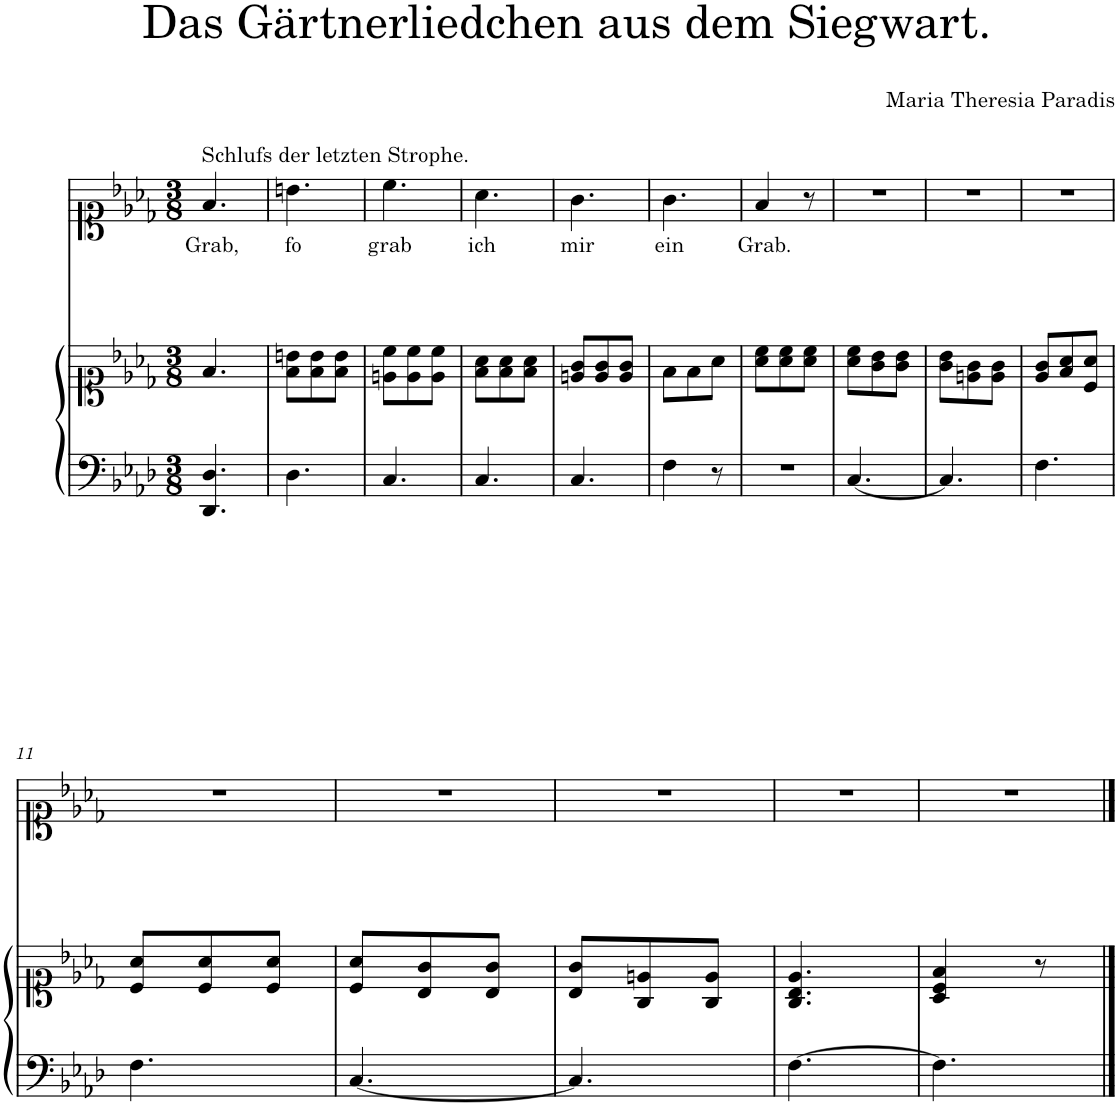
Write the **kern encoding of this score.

**kern	**kern	**kern	**text
*part2	*part2	*part1	*part1
*staff3	*staff2	*staff1	*staff1
*I"Piano	*	*I"Voice	*
*I'Pno.	*	*I'Vo.	*
*clefF4	*clefC1	*clefC1	*
*k[b-e-a-d-]	*k[b-e-a-d-]	*k[b-e-a-d-]	*
*M3/8	*M3/8	*M3/8	*
=1	=1	=1	=1
!	!	!LO:TX:a:t=Schlufs der letzten Strophe.	!
!	!	!	!LO:LY:b
4.DD-/ 4.D-/	4.f/	4.f/	Grab,
=2	=2	=2	=2
!	!	!	!LO:LY:b
4.D-\	8f\ 8bn\L	4.bn\	fo
.	8f\ 8b\	.	.
.	8f\ 8b\J	.	.
=3	=3	=3	=3
!	!	!	!LO:LY:b
4.C/	8en\ 8cc\L	4.cc\	grab
.	8e\ 8cc\	.	.
.	8e\ 8cc\J	.	.
=4	=4	=4	=4
!	!	!	!LO:LY:b
4.C/	8f\ 8a-\L	4.a-\	ich
.	8f\ 8a-\	.	.
.	8f\ 8a-\J	.	.
=5	=5	=5	=5
!	!	!	!LO:LY:b
4.C/	8en/ 8g/L	4.g\	mir
.	8e/ 8g/	.	.
.	8e/ 8g/J	.	.
=6	=6	=6	=6
!	!	!	!LO:LY:b
4F\	8f\L	4.g\	ein
.	8f\	.	.
8r	8a-\J	.	.
=7	=7	=7	=7
!	!	!	!LO:LY:b
4.r	8a-\ 8cc\L	4f/	Grab.
.	8a-\ 8cc\	.	.
.	8a-\ 8cc\J	8r	.
=8	=8	=8	=8
[4.C/	8a-\ 8cc\L	4.r	.
.	8g\ 8b-\	.	.
.	8g\ 8b-\J	.	.
=9	=9	=9	=9
4.C/]	8g\ 8b-\L	4.r	.
.	8en\ 8g\	.	.
.	8e\ 8g\J	.	.
=10	=10	=10	=10
4.F\	8e-/ 8g/L	4.r	.
.	8f/ 8a-/	.	.
.	8c/ 8a-/J	.	.
!!LO:LB:g=z
=11	=11	=11	=11
4.F\	8c/ 8a-/L	4.r	.
.	8c/ 8a-/	.	.
.	8c/ 8a-/J	.	.
=12	=12	=12	=12
[4.C/	8c/ 8a-/L	4.r	.
.	8B-/ 8g/	.	.
.	8B-/ 8g/J	.	.
=13	=13	=13	=13
4.C/]	8B-/ 8g/L	4.r	.
.	8G/ 8en/	.	.
.	8G/ 8e/J	.	.
=14	=14	=14	=14
[4.F\	4.G/ 4.B-/ 4.e-/	4.r	.
=15	=15	=15	=15
4.F\]	4A-/ 4c/ 4f/	4.r	.
.	8r	.	.
==	==	==	==
*-	*-	*-	*-
